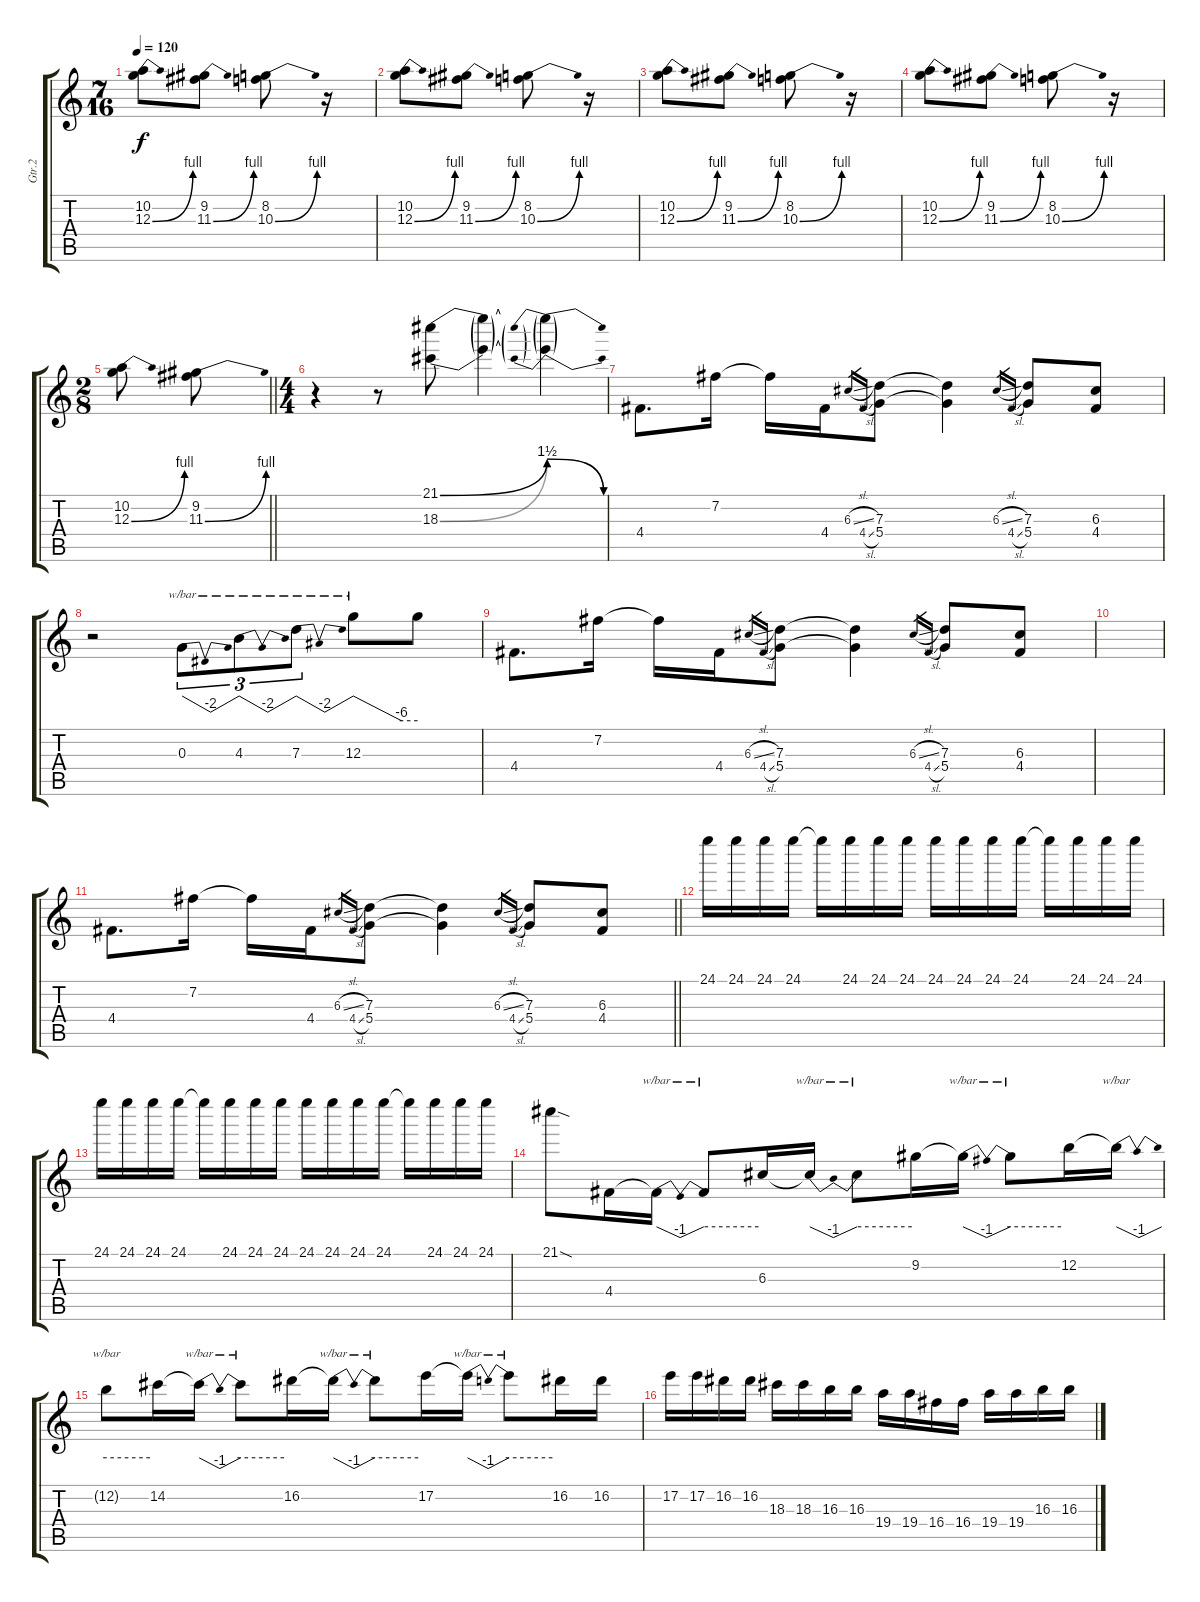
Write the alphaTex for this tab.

\track ("Gtr.2" "Gtr.2") {instrument distortionguitar}
\staff {score tabs}
\tuning (E4 B3 G3 D3 A2 E2) {hide}
\ts (7 16)
\tempo 120
\clef g2
\ks c
(10.2 12.3{be (bend 0 0 60 4)}).8{dy f} (9.2 11.3{be (bend 0 0 60 4)}).8 (8.2 10.3{be (bend 0 0 60 4)}).8 r.16 |
(10.2 12.3{be (bend 0 0 60 4)}).8 (9.2 11.3{be (bend 0 0 60 4)}).8 (8.2 10.3{be (bend 0 0 60 4)}).8 r.16 |
(10.2 12.3{be (bend 0 0 60 4)}).8 (9.2 11.3{be (bend 0 0 60 4)}).8 (8.2 10.3{be (bend 0 0 60 4)}).8 r.16 |
(10.2 12.3{be (bend 0 0 60 4)}).8 (9.2 11.3{be (bend 0 0 60 4)}).8 (8.2 10.3{be (bend 0 0 60 4)}).8 r.16 |
\ts (2 8)
\barLineRight lightlight
(10.2 12.3{be (bend 0 0 60 4)}).8 (9.2 11.3{be (bend 0 0 60 4)}).8 |
\ts (4 4)
r.4 r.8 (21.1{be (bend 0 0 60 6)} 18.3{be (bend 0 0 60 6)}).8 (21.1{t} 18.3{t}).4 (21.1{be (prebendrelease 0 6 60 0) t} 18.3{be (prebendrelease 0 6 60 0) t}).4 |
4.4.8{d} 7.2.16 7.2{t}.16 4.4.16 6.3{sl}.16{gr} 4.4{sl}.16{gr} (7.3 5.4).8 (7.3{t} 5.4{t}).4 6.3{sl}.16{gr} 4.4{sl}.16{gr} (7.3 5.4).8 (6.3 4.4).8 |
r.2 0.3.8{tu (3 2) tbe (dip default 0 0 30 -8 60 0)} 4.3.8{tu (3 2) tbe (dip default 0 0 30 -8 60 0)} 7.3.8{tu (3 2) tbe (dip default 0 0 30 -8 60 0)} 12.3.8{tbe (custom default 0 0 45 -24 60 -24)} 12.3{t}.8 |
4.4.8{d} 7.2.16 7.2{t}.16 4.4.16 6.3{sl}.16{gr} 4.4{sl}.16{gr} (7.3 5.4).8 (7.3{t} 5.4{t}).4 6.3{sl}.16{gr} 4.4{sl}.16{gr} (7.3 5.4).8 (6.3 4.4).8 |
|
\barLineRight lightlight
4.4.8{d} 7.2.16 7.2{t}.16 4.4.16 6.3{sl}.16{gr} 4.4{sl}.16{gr} (7.3 5.4).8 (7.3{t} 5.4{t}).4 6.3{sl}.16{gr} 4.4{sl}.16{gr} (7.3 5.4).8 (6.3 4.4).8 |
24.1.16 24.1.16 24.1.16 24.1.16 24.1{t}.16 24.1.16 24.1.16 24.1.16 24.1.16 24.1.16 24.1.16 24.1.16 24.1{t}.16 24.1.16 24.1.16 24.1.16 |
24.1.16 24.1.16 24.1.16 24.1.16 24.1{t}.16 24.1.16 24.1.16 24.1.16 24.1.16 24.1.16 24.1.16 24.1.16 24.1{t}.16 24.1.16 24.1.16 24.1.16 |
21.1{sod}.8 4.4.16 4.4{t}.16{tbe (dip default 0 0 30 -4 60 0)} 4.4{t}.8{tbe (hold default 0 0 60 0)} 6.3.16 6.3{t}.16{tbe (dip default 0 0 30 -4 60 0)} 6.3{t}.8{tbe (hold default 0 0 60 0)} 9.2.16 9.2{t}.16{tbe (dip default 0 0 30 -4 60 0)} 9.2{t}.8{tbe (hold default 0 0 60 0)} 12.2.16 12.2{t}.16{tbe (dip default 0 0 30 -4 60 0)} |
12.2{t}.8{tbe (hold default 0 0 60 0)} 14.2.16 14.2{t}.16{tbe (dip default 0 0 30 -4 60 0)} 14.2{t}.8{tbe (hold default 0 0 60 0)} 16.2.16 16.2{t}.16{tbe (dip default 0 0 30 -4 60 0)} 16.2{t}.8{tbe (hold default 0 0 60 0)} 17.2.16 17.2{t}.16{tbe (dip default 0 0 30 -4 60 0)} 17.2{t}.8{tbe (hold default 0 0 60 0)} 16.2.16 16.2.16 |
17.2.16 17.2.16 16.2.16 16.2.16 18.3.16 18.3.16 16.3.16 16.3.16 19.4.16 19.4.16 16.4.16 16.4.16 19.4.16 19.4.16 16.3.16 16.3.16
